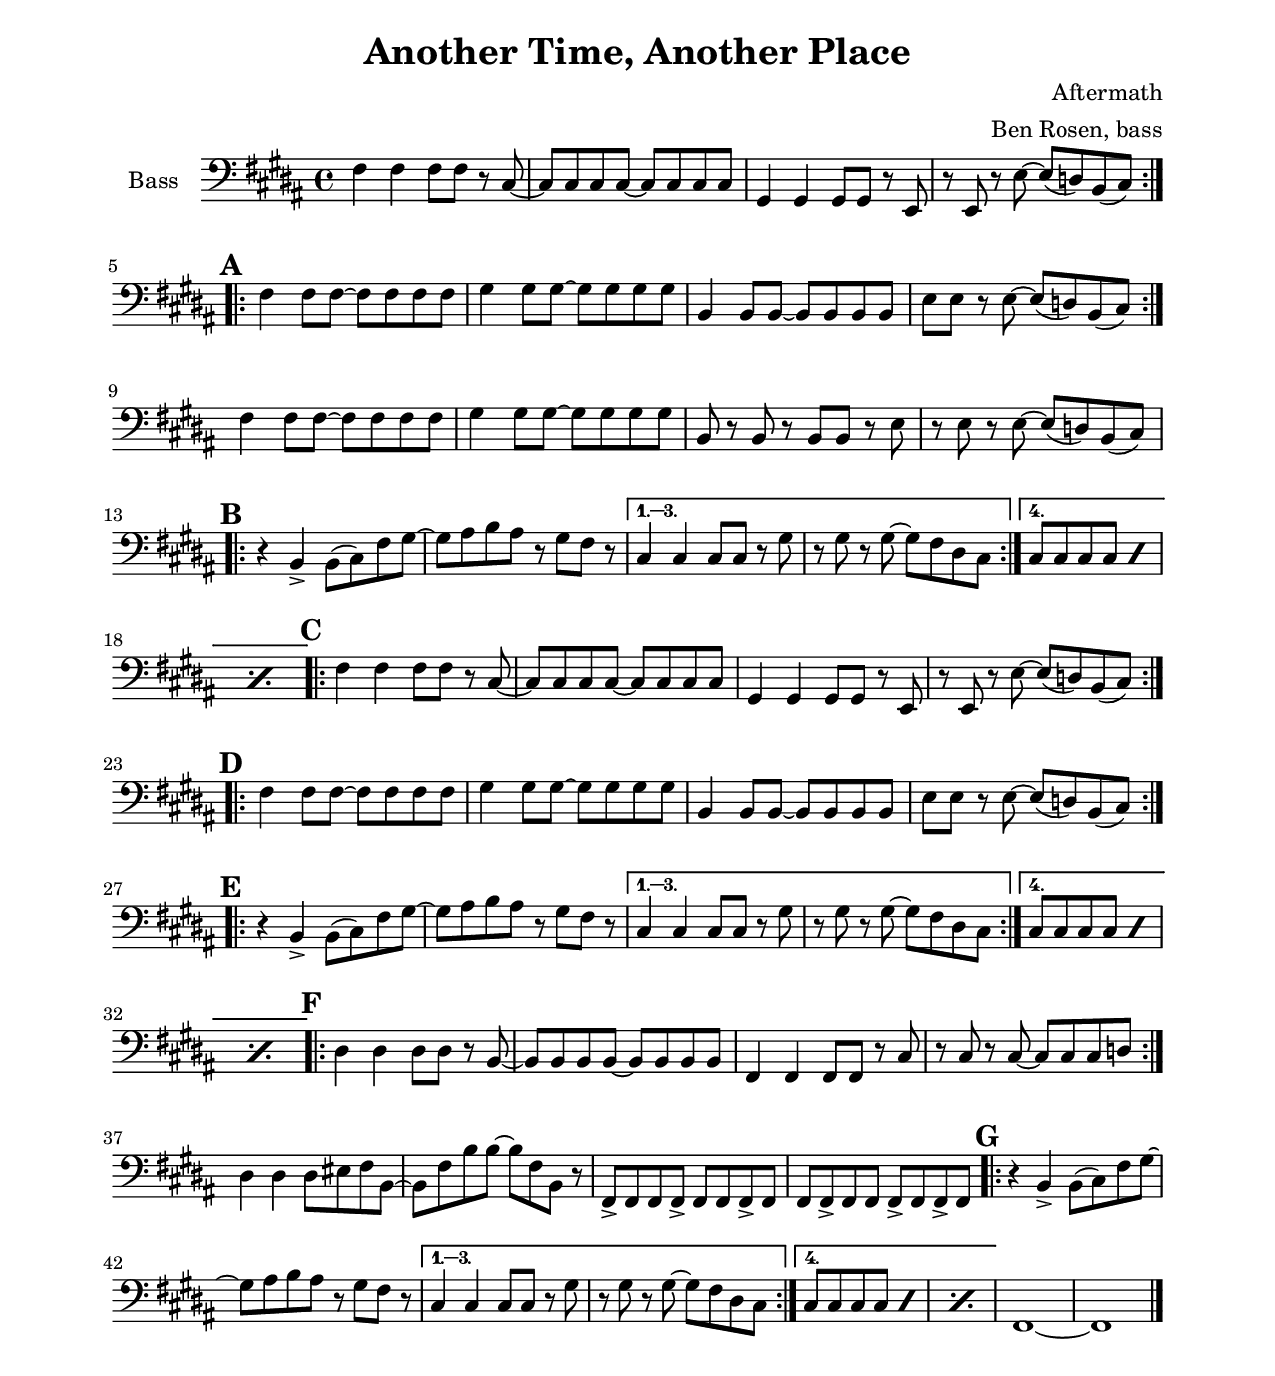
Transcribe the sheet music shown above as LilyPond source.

\version "2.24.0"

\include "settings.ily"

\header {
  title = "Another Time, Another Place"
  composer = "Aftermath"
  arranger = "Ben Rosen, bass"
}

instrumental = {
  \repeat volta 2 {
    fs4 fs fs8 fs r cs ~ |
    cs8 cs cs cs ~ cs cs cs cs |
    gs4 gs gs8 gs r e |
    r8 e r e' ~ e ( d ) b ( cs )
  }
}

chorus = {
  \mark \default

  \repeat volta 4 {
    r4 b -> b8 ( cs ) fs gs ~ |
    gs8 as b as r gs fs r |

    \alternative {
      \volta 1,2,3 {
        cs4 cs cs8 cs r gs' |
        r8 gs r gs ~ gs fs ds cs |
      }

      \volta 4 {
        \repeat percent 2 {
          \repeat percent 2 {
            \repeat unfold 4 { cs8 }
          }
        }
      }
    }
  }
}

music = \relative c {
  \clef "bass"
  \key b \major
  \time 4/4

  \instrumental

  \mark \default

  \repeat volta 2 {
    fs4 fs8 fs ~ fs fs fs fs |
    gs4 gs8 gs ~ gs gs gs gs |
    b,4 b8 b ~ b b b b |
    e e r e ~ e ( d ) b ( cs )
  }

  fs4 fs8 fs ~ fs fs fs fs |
  gs4 gs8 gs ~ gs gs gs gs |
  b, r b r b b r e |
  r e r e ~ e ( d ) b ( cs ) |

  \chorus

  \mark \default

  \instrumental

  \mark \default

  \repeat volta 2 {
    fs4 fs8 fs ~ fs fs fs fs |
    gs4 gs8 gs ~ gs gs gs gs |
    b,4 b8 b ~ b b b b |
    e e r e ~ e ( d ) b ( cs ) |
  }

  \chorus

  \mark \default

  \repeat volta 4 {
    ds4 ds ds8 ds r b ~ |
    b b b b ~ b b b b |
    fs4 fs fs8 fs r cs' |
    r cs r cs ~ cs cs cs d |
  }

  ds4 ds ds8 es fs b, ~ |
  b fs' b b ~ b fs b, r |

  fs8 -> fs fs fs -> fs fs fs -> fs |
  fs fs -> fs fs fs -> fs fs -> fs |

  \chorus

  fs,1 ~ |
  fs1 |

  \bar "|."
}

\score {
  \new Staff \with {
    instrumentName = "Bass"
  } {
    \music
  }
}
